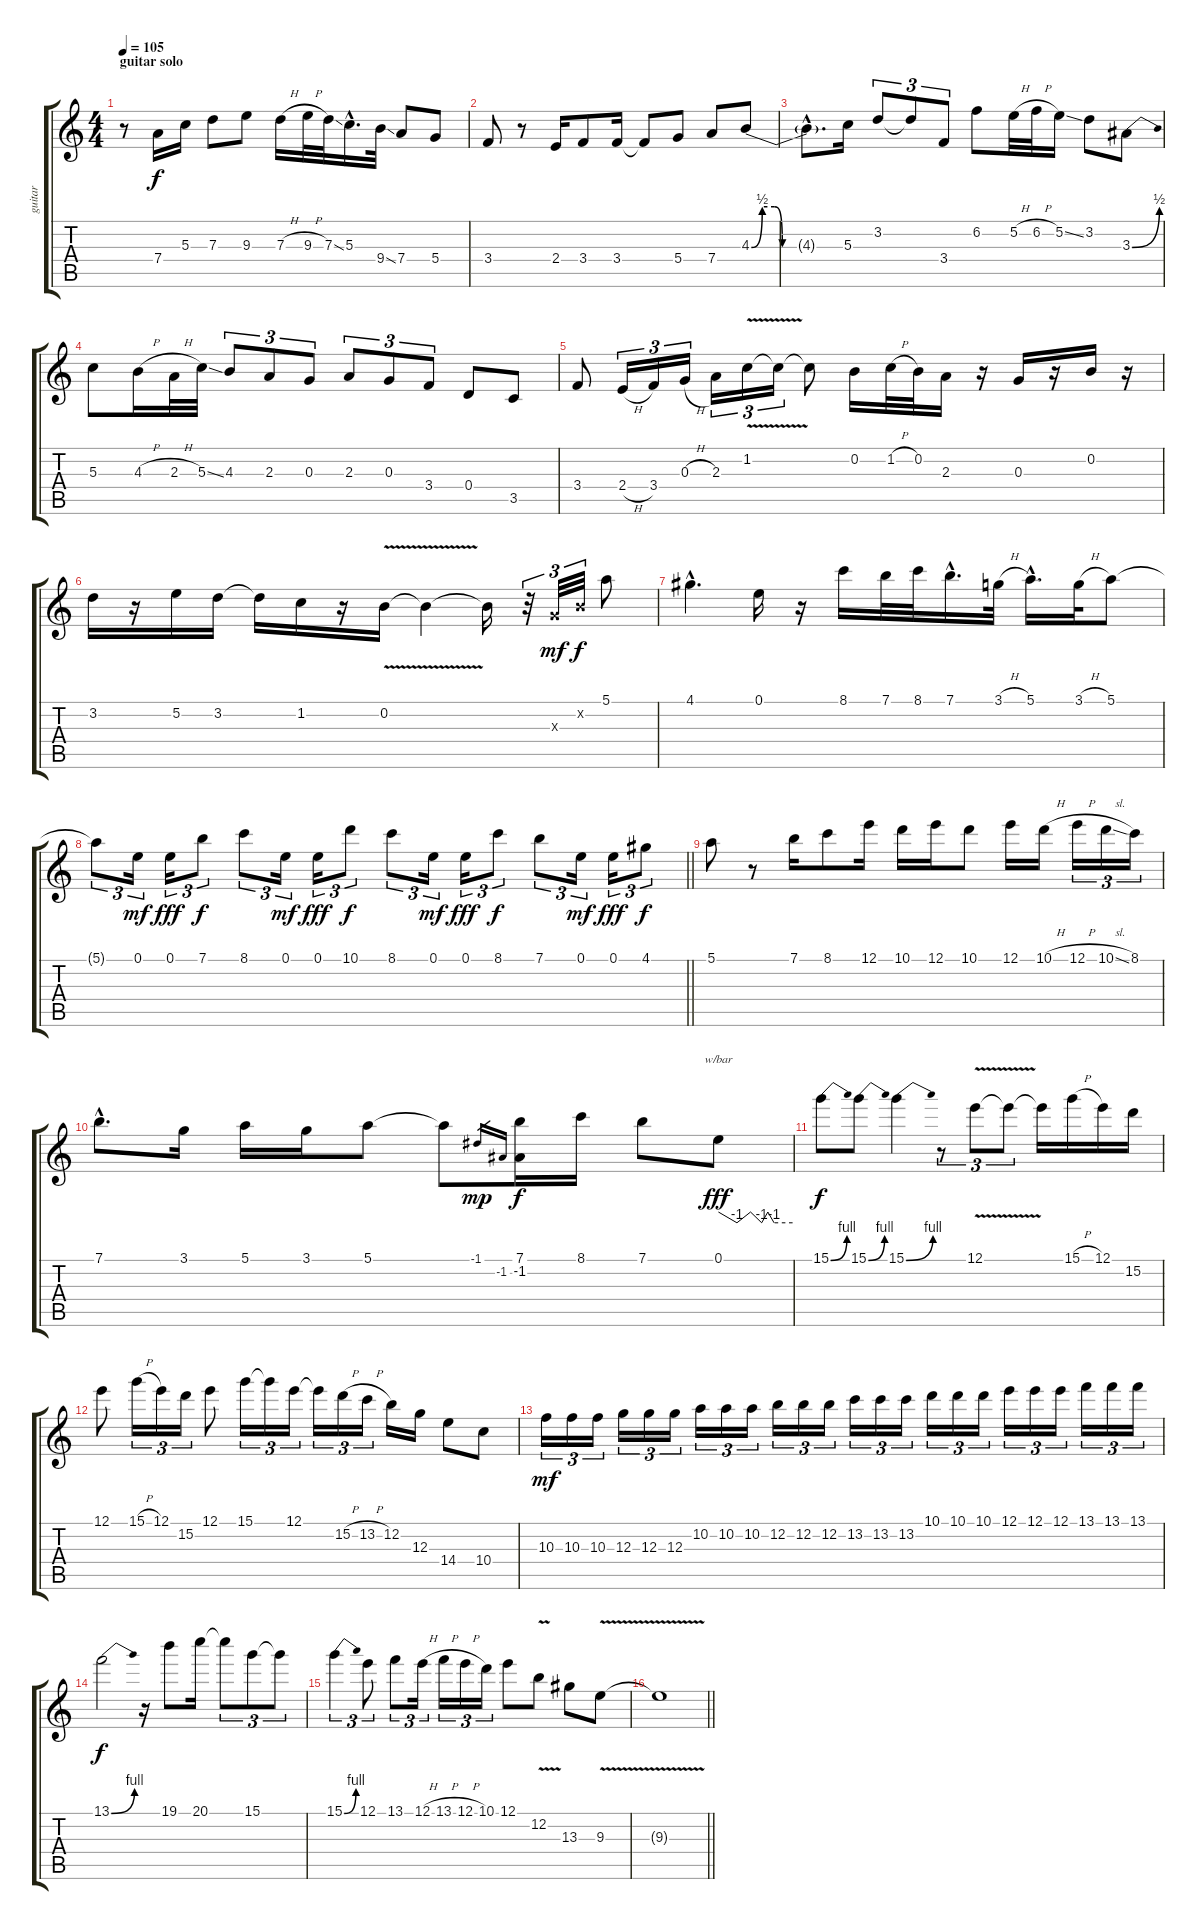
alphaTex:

\track ("guitar" "guitar") {instrument electricguitarclean}
\staff {score tabs}
\tuning (E4 B3 G3 D3 A2 E2) {hide}
\ts (4 4)
\section ("" "guitar solo")
\tempo 105
\clef g2
\ks c
r.8{dy f volume 15 instrument electricguitarclean} 7.4.16 5.3.16 7.3.8 9.3.8 7.3{h}.16 9.3{h}.32 7.3{ss}.32 5.3{hac}.16{d} 9.4{ss}.32 7.4.8 5.4.8 |
3.4.8 r.8 2.4.16 3.4.8 3.4.16 3.4{t}.8 5.4.8 7.4.8 4.3{be (custom 0 0 7 2 15 2 20 0 30 0 45 0 60 0)}.8 |
4.3{hac t}.8{d} 5.3.16 3.2.8{tu (3 2)} 3.2{t}.8{tu (3 2)} 3.4.8{tu (3 2)} 6.2.8 5.2{h}.32 6.2{h}.32 5.2{ss}.16 3.2.8 3.3{be (bend 0 0 60 2)}.8 |
5.3.8 4.3{h}.16 2.3{h}.32 5.3{ss}.32 4.3.8{tu (3 2)} 2.3.8{tu (3 2)} 0.3.8{tu (3 2)} 2.3.8{tu (3 2)} 0.3.8{tu (3 2)} 3.4.8{tu (3 2)} 0.4.8 3.5.8 |
3.4.8 2.4{h}.16{tu (3 2)} 3.4.16{tu (3 2)} 0.3{h}.16{tu (3 2)} 2.3.16{tu (3 2)} 1.2{v}.16{tu (3 2)} 1.2{t}.16{tu (3 2)} 1.2{t}.8 0.2.16 1.2{h}.32 0.2.32 2.3.16 r.16 0.3.16 r.16 0.2.16 r.16 |
3.2.16 r.16 5.2.16 3.2.16 3.2{t}.16 1.2.16 r.16 0.2{v}.16 0.2{t}.4 0.2{t}.16 r.32{tu (3 2)} 0.3{x}.32{tu (3 2) dy mf} 0.2{x}.32{tu (3 2) dy f} 5.1.8 |
4.1{hac}.4{d} 0.1.16 r.16 8.1.16 7.1.32 8.1.32 7.1{hac}.16{d} 3.1{h}.32 5.1{hac}.16{d} 3.1{h}.32 5.1.8 |
\barLineRight lightlight
5.1{t}.8{tu (3 2)} 0.1.16{tu (3 2) dy mf} 0.1.16{tu (3 2) dy fff} 7.1.8{tu (3 2) dy f} 8.1.8{tu (3 2)} 0.1.16{tu (3 2) dy mf} 0.1.16{tu (3 2) dy fff} 10.1.8{tu (3 2) dy f} 8.1.8{tu (3 2)} 0.1.16{tu (3 2) dy mf} 0.1.16{tu (3 2) dy fff} 8.1.8{tu (3 2) dy f} 7.1.8{tu (3 2)} 0.1.16{tu (3 2) dy mf} 0.1.16{tu (3 2) dy fff} 4.1.8{tu (3 2) dy f} |
5.1.8 r.8 7.1.16 8.1.8 12.1.16 10.1.16 12.1.16 10.1.8 12.1.16 10.1{h}.16 12.1{h}.16{tu (3 2)} 10.1{sl}.16{tu (3 2)} 8.1.16{tu (3 2)} |
7.1{hac}.8{d} 3.1.16 5.1.16 3.1.16 5.1.8 5.1{t}.8 -1.1.16{gr dy mp} -1.2.16{gr} (7.1 -1.2).16{dy f} 8.1.16 7.1.8 0.1.8{tbe (custom default 0 0 15 -4 26 0 35 -4 40 0 45 -4 60 -4) dy fff} |
15.1{be (bend 0 0 60 4)}.8{dy f} 15.1{be (bend 0 0 60 4)}.8 15.1{be (bend 0 0 60 4)}.4 r.8{tu (3 2)} 12.1{v}.8{tu (3 2)} 12.1{t}.8{tu (3 2)} 12.1{t}.16 15.1{h}.16 12.1.16 15.2.16 |
12.1.8 15.1{h}.16{tu (3 2)} 12.1.16{tu (3 2)} 15.2.16{tu (3 2)} 12.1.8 15.1.16{tu (3 2)} 15.1{t}.16{tu (3 2)} 12.1.16{tu (3 2)} 12.1{t}.16{tu (3 2)} 15.2{h}.16{tu (3 2)} 13.2{h}.16{tu (3 2)} 12.2.16 12.3.16 14.4.8 10.4.8 |
10.3.16{tu (3 2) dy mf} 10.3.16{tu (3 2)} 10.3.16{tu (3 2)} 12.3.16{tu (3 2)} 12.3.16{tu (3 2)} 12.3.16{tu (3 2)} 10.2.16{tu (3 2)} 10.2.16{tu (3 2)} 10.2.16{tu (3 2)} 12.2.16{tu (3 2)} 12.2.16{tu (3 2)} 12.2.16{tu (3 2)} 13.2.16{tu (3 2)} 13.2.16{tu (3 2)} 13.2.16{tu (3 2)} 10.1.16{tu (3 2)} 10.1.16{tu (3 2)} 10.1.16{tu (3 2)} 12.1.16{tu (3 2)} 12.1.16{tu (3 2)} 12.1.16{tu (3 2)} 13.1.16{tu (3 2)} 13.1.16{tu (3 2)} 13.1.16{tu (3 2)} |
13.1{be (bend 0 0 60 4)}.2{dy f} r.16 19.1.8 20.1.16 20.1{t}.8{tu (3 2)} 15.1.8{tu (3 2)} 15.1{t}.8{tu (3 2)} |
15.1{be (bend 0 0 60 4)}.4{tu (3 2)} 12.1.8{tu (3 2)} 13.1.8{tu (3 2)} 12.1{h}.16{tu (3 2)} 13.1{h}.16{tu (3 2)} 12.1{h}.16{tu (3 2)} 10.1.16{tu (3 2)} 12.1.8 12.2{v}.8 13.3.8 9.3{v}.8 |
\barLineRight lightlight
9.3{t}.1
